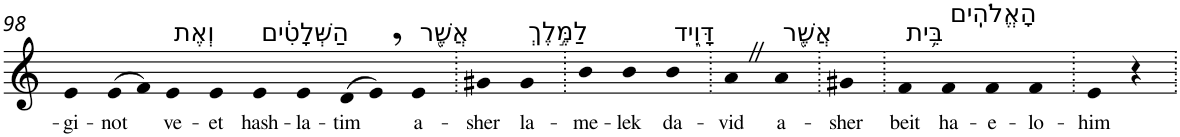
**kern	**text
*part1	*part1
*staff1	*staff1
*I"Piano	*
*I'Pno	*
!!LO:PB:g=z
*clefG2	*
*k[]	*
=98	=98
!	!LO:LY:b
4e	-gi-
!	!LO:LY:b
(>8e	-not
8f)	.
!LO:TX:a:t=וְאֶת	!
!	!LO:LY:b
4e	ve-
!	!LO:LY:b
4e	-et
!LO:TX:a:t=הַשְּׁלָטִ֔ים	!
!	!LO:LY:b
4e	hash-
!	!LO:LY:b
4e	-la-
!	!LO:LY:b
(>8d	-tim
8e,)	.
!LO:TX:a:t=אֲשֶׁ֖ר	!
!	!LO:LY:b
4e	a-
=99.	=99.
!	!LO:LY:b
4g#X	-sher
!LO:TX:a:t=לַמֶּ֣לֶךְ	!
!	!LO:LY:b
4g#	la-
=100.	=100.
!	!LO:LY:b
4b	-me-
!	!LO:LY:b
4b	-lek
!LO:TX:a:t=דָּוִ֑יד	!
!	!LO:LY:b
4b	da-
=101.	=101.
!	!LO:LY:b
4aZ	-vid
!LO:TX:a:t=אֲשֶׁ֖ר	!
!	!LO:LY:b
4a	a-
=102.	=102.
!	!LO:LY:b
4g#X	-sher
=103.	=103.
!LO:TX:a:t=בֵּ֥ית	!
!	!LO:LY:b
4f	beit
!LO:TX:a:t=הָאֱלֹהִֽים	!
!	!LO:LY:b
4f	ha-
!	!LO:LY:b
4f	-e-
!	!LO:LY:b
4f	-lo-
=104.	=104.
!	!LO:LY:b
4e	-him
4r	.
=.	=.
*-	*-
